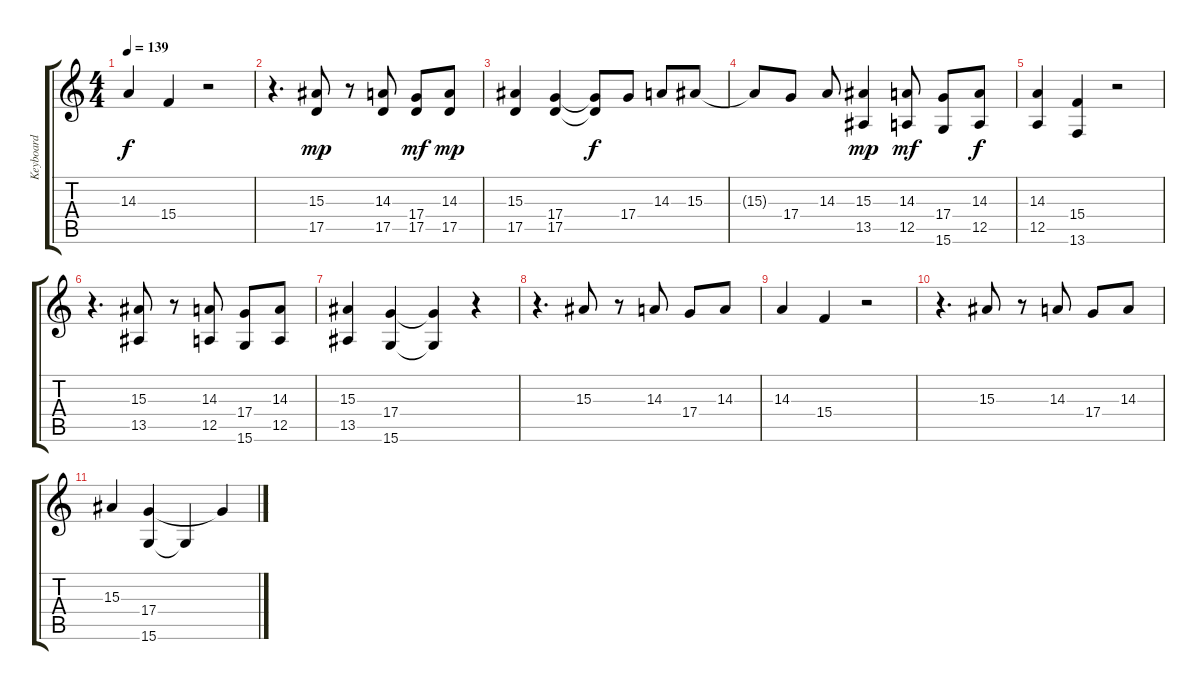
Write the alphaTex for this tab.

\track ("Keyboard" "Keyboard") {instrument electricpiano1}
\staff {score tabs}
\tuning (E4 B3 G3 D3 A2 E2) {hide}
\ts (4 4)
\tempo 139
\clef g2
\ks c
14.3.4{dy f} 15.4.4 r.2 |
r.4{d} (15.3 17.5).8{dy mp} r.8 (14.3 17.5).8 (17.4 17.5).8{dy mf} (14.3 17.5).8{dy mp} |
(15.3 17.5).4 (17.4 17.5).4 (17.4{t} 17.5{t}).8{dy f} 17.4.8 14.3.8 15.3.8 |
15.3{t}.8 17.4.8 14.3.8 (15.3 13.5).4{dy mp} (14.3 12.5).8{dy mf} (17.4 15.6).8 (14.3 12.5).8{dy f} |
(14.3 12.5).4 (15.4 13.6).4 r.2 |
r.4{d} (15.3 13.5).8 r.8 (14.3 12.5).8 (17.4 15.6).8 (14.3 12.5).8 |
(15.3 13.5).4 (17.4 15.6).4 (17.4{t} 15.6{t}).4 r.4 |
r.4{d volume 10 instrument choiraahs} 15.3.8 r.8 14.3.8 17.4.8 14.3.8 |
14.3.4 15.4.4 r.2 |
r.4{d} 15.3.8 r.8 14.3.8 17.4.8 14.3.8 |
15.3.4 (17.4 15.6).4 15.6{t}.4 17.4{t}.4
